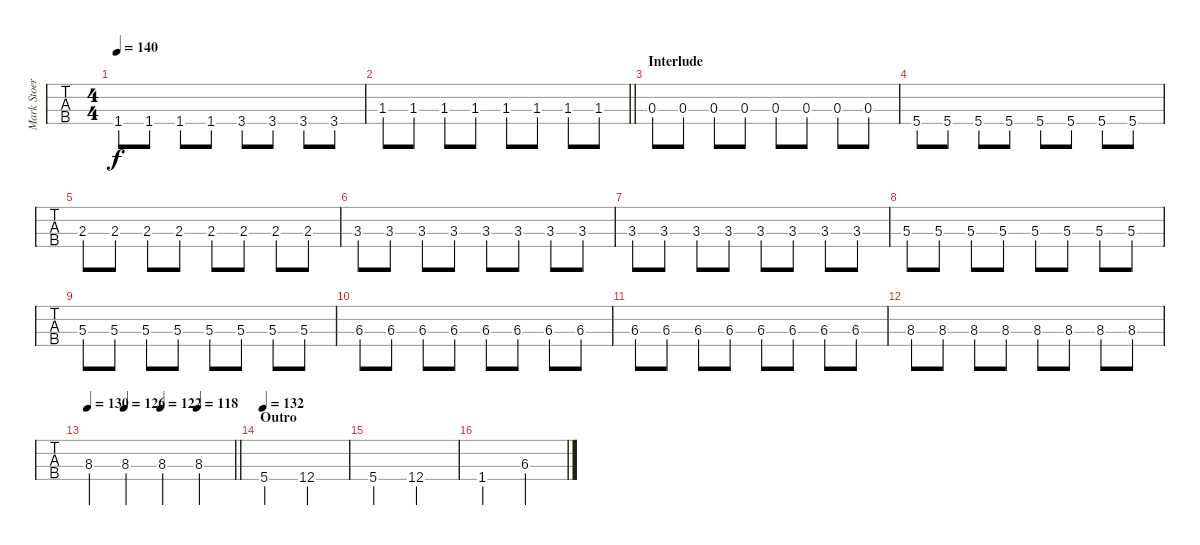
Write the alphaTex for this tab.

\track ("Mark Stoermer's bass" "Mark Stoer") {instrument electricbassfinger}
\staff {tabs}
\tuning (Gb2 Db2 Ab1 Db1) {hide}
\ts (4 4)
\tempo 140
\clef f4
\ks c
1.4.8{dy f} 1.4.8 1.4.8 1.4.8 3.4.8 3.4.8 3.4.8 3.4.8 |
\barLineRight lightlight
1.3.8 1.3.8 1.3.8 1.3.8 1.3.8 1.3.8 1.3.8 1.3.8 |
\section ("" "Interlude")
0.3.8 0.3.8 0.3.8 0.3.8 0.3.8 0.3.8 0.3.8 0.3.8 |
5.4.8 5.4.8 5.4.8 5.4.8 5.4.8 5.4.8 5.4.8 5.4.8 |
2.3.8 2.3.8 2.3.8 2.3.8 2.3.8 2.3.8 2.3.8 2.3.8 |
3.3.8 3.3.8 3.3.8 3.3.8 3.3.8 3.3.8 3.3.8 3.3.8 |
3.3.8 3.3.8 3.3.8 3.3.8 3.3.8 3.3.8 3.3.8 3.3.8 |
5.3.8 5.3.8 5.3.8 5.3.8 5.3.8 5.3.8 5.3.8 5.3.8 |
5.3.8 5.3.8 5.3.8 5.3.8 5.3.8 5.3.8 5.3.8 5.3.8 |
6.3.8 6.3.8 6.3.8 6.3.8 6.3.8 6.3.8 6.3.8 6.3.8 |
6.3.8 6.3.8 6.3.8 6.3.8 6.3.8 6.3.8 6.3.8 6.3.8 |
8.3.8 8.3.8 8.3.8 8.3.8 8.3.8 8.3.8 8.3.8 8.3.8 |
\tempo 130
\tempo (126 0.25)
\tempo (122 0.5)
\tempo (118 0.75)
\barLineRight lightlight
8.3.4 8.3.4 8.3.4 8.3.4 |
\section ("" "Outro")
\tempo 132
5.4.2 12.4.2 |
5.4.2 12.4.2 |
1.4.2 6.3.2
